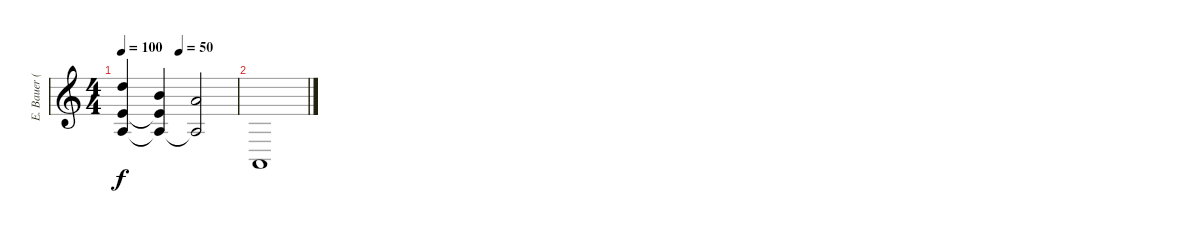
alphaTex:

\track ("E. Bauer (Keyboard)" "E. Bauer (") {instrument acousticgrandpiano}
\staff {score}
\tuning (E4 B3 G3 D3 A2 E2) {hide}
\ts (4 4)
\tempo 100
\tempo (50 0.5)
\clef g2
\ks aminor
(15.2{t} 9.3{t} 7.4{t}).4{dy f} (12.2 9.3{t} 7.4{t}).4 (14.3 7.4{t}).2 |
0.5.1
